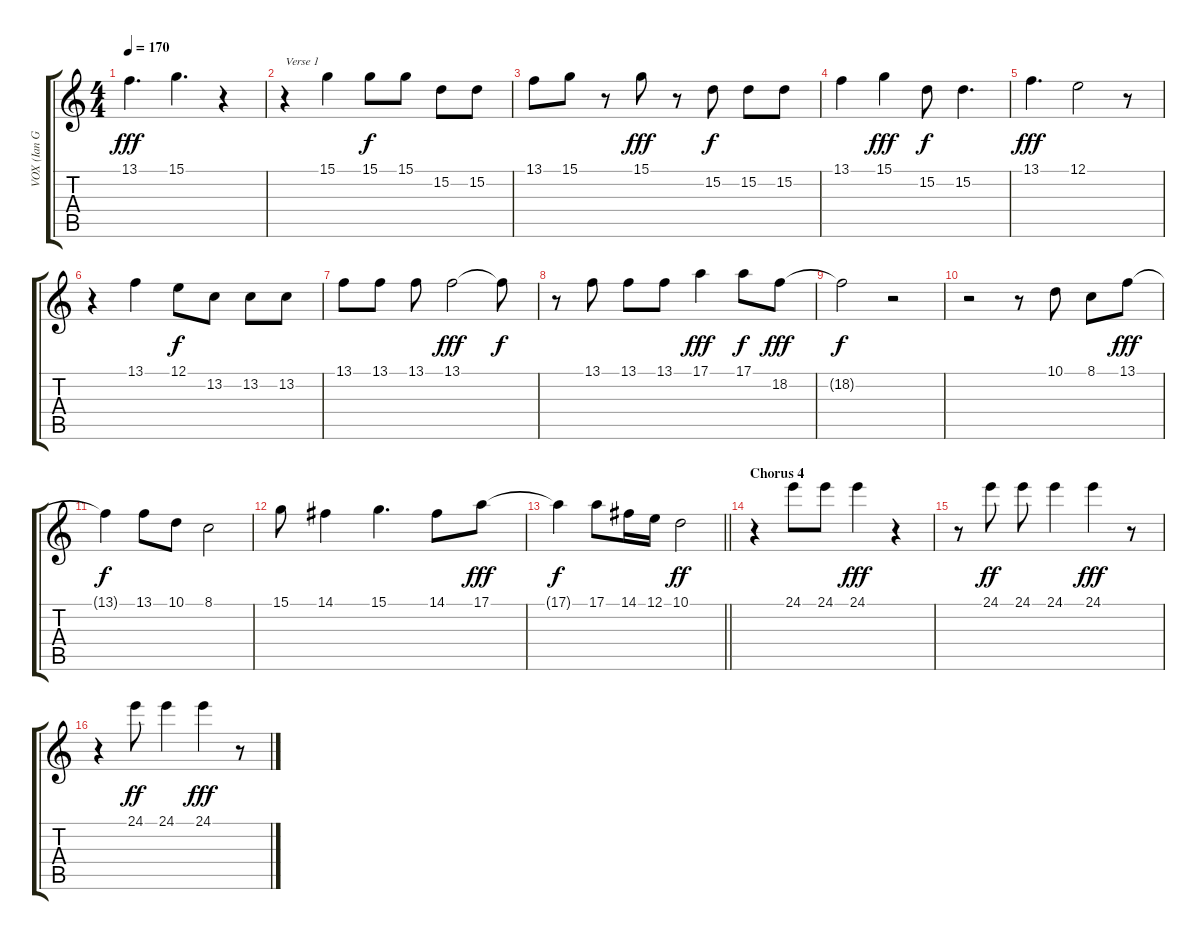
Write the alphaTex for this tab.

\track ("VOX (Ian Gillan)" "VOX (Ian G") {instrument lead6voice}
\staff {score tabs}
\tuning (E4 B3 G3 D3 A2 E2) {hide}
\ts (4 4)
\tempo 170
\clef g2
\ks c
13.1.4{d dy fff} 15.1.4{d} r.4 |
r.4{txt "Verse 1" volume 8} 15.1.4 15.1.8{dy f} 15.1.8 15.2.8 15.2.8 |
13.1.8 15.1.8 r.8 15.1.8{dy fff} r.8 15.2.8{dy f} 15.2.8 15.2.8 |
13.1.4 15.1.4{dy fff} 15.2.8{dy f} 15.2.4{d} |
13.1.4{d dy fff} 12.1.2 r.8 |
r.4 13.1.4 12.1.8{dy f} 13.2.8 13.2.8 13.2.8 |
13.1.8 13.1.8 13.1.8 13.1.2{dy fff} 13.1{t}.8{dy f} |
r.8 13.1.8 13.1.8 13.1.8 17.1.4{dy fff} 17.1.8{dy f} 18.2.8{dy fff} |
18.2{t}.2{dy f} r.2 |
r.2 r.8 10.1.8 8.1.8 13.1.8{dy fff} |
13.1{t}.4{dy f} 13.1.8 10.1.8 8.1.2 |
15.1.8 14.1.4 15.1.4{d} 14.1.8 17.1.8{dy fff} |
\barLineRight lightlight
17.1{t}.4{dy f} 17.1.8 14.1.16 12.1.16 10.1.2{dy ff} |
\section ("" "Chorus 4")
r.4 24.1.8 24.1.8 24.1.4{dy fff} r.4 |
r.8 24.1.8{dy ff} 24.1.8 24.1.4 24.1.4{dy fff} r.8 |
r.4 24.1.8{dy ff} 24.1.4 24.1.4{dy fff} r.8
